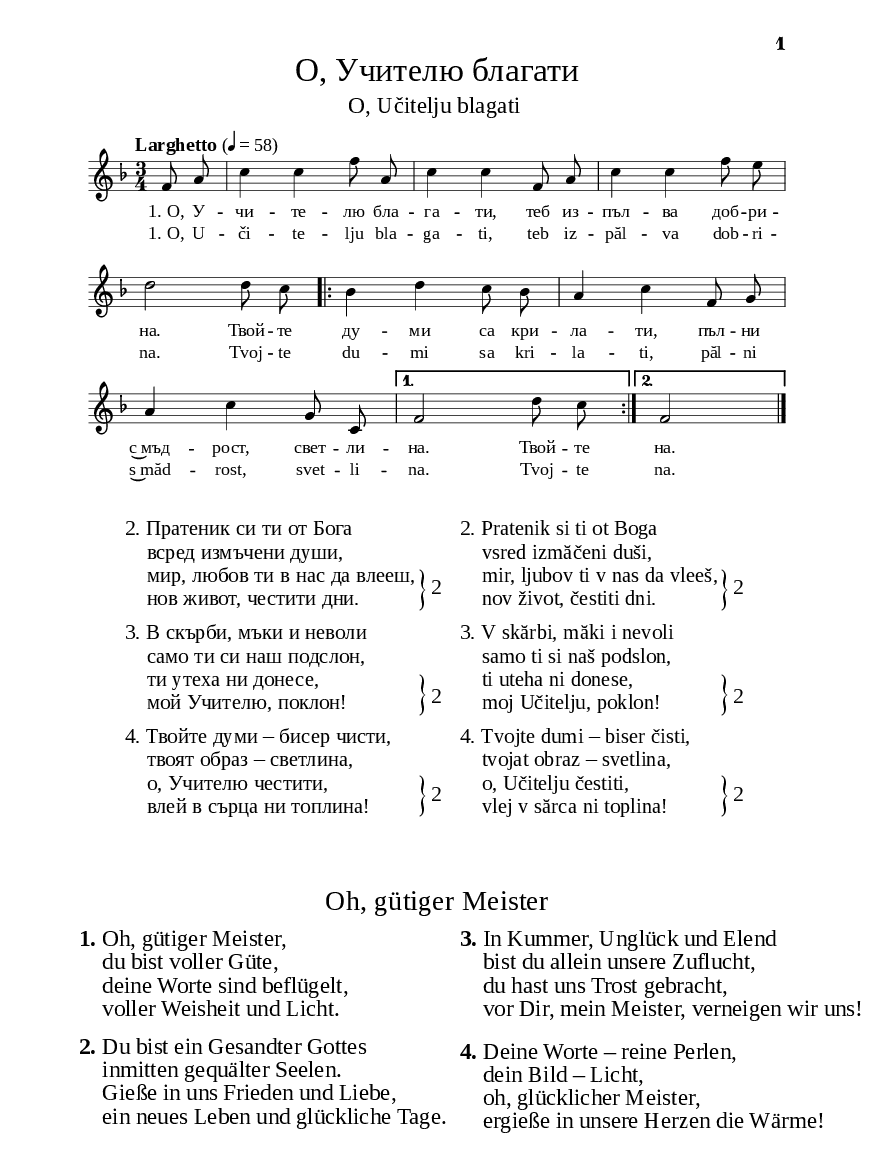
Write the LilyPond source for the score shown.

\version "2.24.3"

% include paper part and global functions
\include "include/globals.ily"

"rightBraces051" = \markup {
  \column {
    % repeat braces
    \translate #'(0 . -7.5 )
    \right-brace #20

    \translate #'(0 . -11.7 )
    \right-brace #20

    \translate #'(0 . -11.0 )
    \right-brace #20
  }
  \column {
    % repeat numbers
    \translate #'(0 . -8.1 )
    2

    \translate #'(0 . -15.0 )
    2

    \translate #'(0 . -13.5 )
    2
  }
}

\bookpart {
  \label #'ref051
  \tocItem \markup "О, Учителю благати – O, Učitelju blagati"
  \include "include/bookpart-paper.ily"
  \score {
    \include "include/score-layout.ily"

    \new Voice \absolute  {
      \clef treble
      \key f \major
      \time 3/4
      \tempoFunc "Larghetto" 4 "58"
      \partial 4
      \autoBeamOff
      f'8 a' c''4 c'' f''8 a' | c''4 c'' f'8 a' | c''4 c'' f''8 e'' \break
      d''2 d''8 c'' \repeat volta 2 {
        | bes'4 d'' c''8 bes' | a'4 c'' f'8 g' \break |
        a'4 c'' g'8 c'8 |
      } \alternative { { f'2 d''8 c''  | } { f'2 \break } } \bar "|."
    }

    \addlyrics {
      "1. О," У -- чи -- те -- лю бла -- га -- ти, теб из -- пъл -- ва доб -- ри --
      на. Твой -- те ду -- ми са кри -- ла -- ти, пъл -- ни
      с~мъд -- рост, свет -- ли -- на. Твой -- те на.
    }


    \addlyrics {
      "1. O," U -- či -- te -- lju bla -- ga -- ti, teb iz -- păl -- va dob -- ri --
      na. Tvoj -- te du -- mi sa kri -- la -- ti, păl -- ni
      s~măd -- rost, svet -- li -- na. Tvoj -- te na.
    }

    \header {
      title = \titleFunc "О, Учителю благати" "O, Učitelju blagati "
    }

    \midi{}

  } % score

  \markup \empty-two

  \markup \abs-fontsize #10 {
    \hspace #5
    \override #`(baseline-skip . ,bgCoupletBaselineSkip)
    \column {
      \line {   2. Пратеник си ти от Бога}

      \line {   "   "всред измъчени души,}

      \line {   "   "мир, любов ти в нас да влееш,}

      \line {   "   "нов живот, честити дни.}

      \vspace #0.5

      \line {   3. В скърби, мъки и неволи }

      \line {   "   "само ти си наш подслон,}

      \line {   "   "ти утеха ни донесе,}

      \line {   "   "мой Учителю, поклон!}

      \vspace #0.5

      \line {   4. Твойте думи – бисер чисти,}

      \line {   "   "твоят образ – светлина,}

      \line {   "   "о, Учителю честити,}

      \line {   "   "влей в сърца ни топлина!}
    }\"rightBraces051"

    \hspace #2
    \override #`(baseline-skip . ,bgCoupletBaselineSkip)
    \column {
      \line {   2. Pratenik si ti ot Boga}

      \line {   "   "vsred izmăčeni duši,}

      \line {   "   "mir, ljubov ti v nas da vleeš,}

      \line {   "   "nov život, čestiti dni.}

      \vspace #0.5

      \line {   3. V skărbi, măki i nevoli }

      \line {   "   "samo ti si naš podslon,}

      \line {   "   "ti uteha ni donese,}

      \line {   "   "moj Učitelju, poklon!}

      \vspace #0.5

      \line {   4. Tvojte dumi – biser čisti,}

      \line {   "   "tvojat obraz – svetlina,}

      \line {   "   "o, Učitelju čestiti,}

      \line {   "   "vlej v sărca ni toplina!}
    } %column
    \"rightBraces051"
  } % markup

  \markup \vspace #3

  % include foreign translation(s) of the song
  \version "2.24.4"

\markup \fill-line { \fontsize #deTitleFontSize "Oh, gütiger Meister" }
\markup \null
\markup \null
\markup \abs-fontsize #11 \override #`(baseline-skip . ,bgCoupletBaselineSkip) {
  \fill-line {
    \hspace #0.1
    \column {
      \line {
        \bold "1."
        \column {
          "Oh, gütiger Meister,"
          "du bist voller Güte,"
          "deine Worte sind beflügelt,"
          "voller Weisheit und Licht."
        }
      }
      \vspace #1
      \line {
        \bold "2."
        \column {
          "Du bist ein Gesandter Gottes"
          "inmitten gequälter Seelen."
          "Gieße in uns Frieden und Liebe,"
          "ein neues Leben und glückliche Tage."
        }
      }

    }
    \hspace #0.1
    % adds horizontal spacing between columns
    \column {
      \line {
        \bold "3."
        \column {
          "In Kummer, Unglück und Elend"
          "bist du allein unsere Zuflucht,"
          "du hast uns Trost gebracht,"
          "vor Dir, mein Meister, verneigen wir uns!"
        }
      }
      \vspace #1
      \line {
        \bold "4."
        \column {
          "Deine Worte – reine Perlen,"
          "dein Bild – Licht,"
          "oh, glücklicher Meister,"
          "ergieße in unsere Herzen die Wärme!"
        }
      }
      % adds vertical spacing between verses
    }\hspace #0.1
  }
}


} % bookpart
